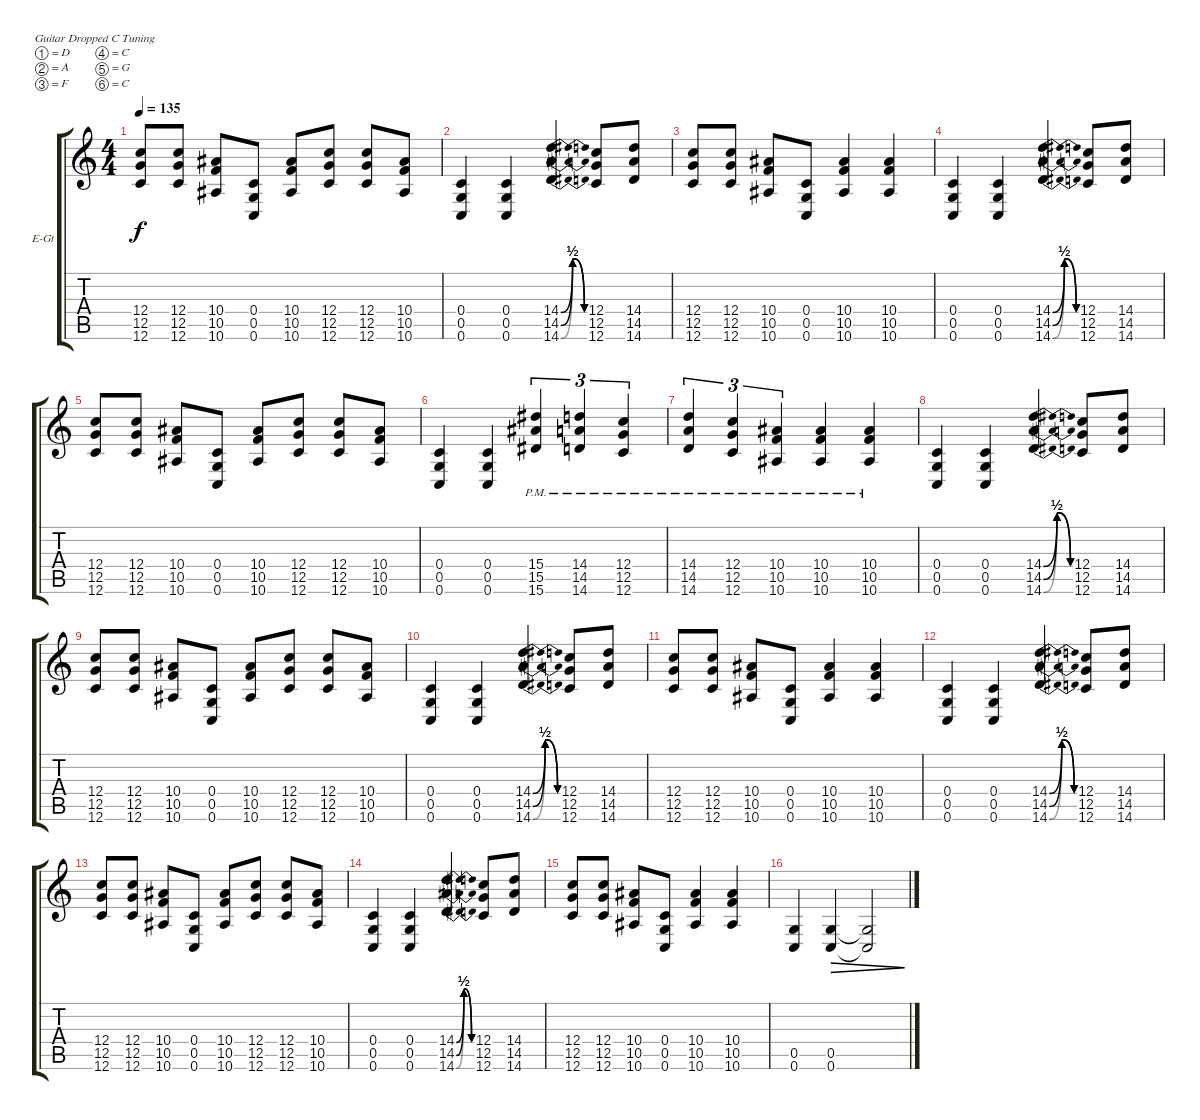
\defaultSystemsLayout 4
\bracketExtendMode groupsimilarinstruments
\firstSystemTrackNameOrientation horizontal
\otherSystemsTrackNameOrientation horizontal
\track ("Electric Guitar" "E-Gt") {instrument overdrivenguitar}
\staff {score tabs}
\tuning (D4 A3 F3 C3 G2 C2)
\ts (4 4)
\tempo 135
\clef g2
\ks c
(12.6 12.5 12.4).8{dy f} (12.5 12.6 12.4).8 (10.6 10.5 10.4).8 (0.6 0.5 0.4).8 (10.6 10.5 10.4).8 (12.5 12.6 12.4).8 (12.6 12.5 12.4).8 (10.5 10.6 10.4).8 |
(0.6 0.5 0.4).4 (0.6 0.5 0.4).4 (14.6{be (bendrelease 0 0 10.799999999999999 2 20.4 2 30 0)} 14.5{be (bendrelease 0 0 10.2 2 20.4 2 30 0)} 14.4{be (bendrelease 0 0 11.4 2 20.4 2 30 0)}).4 (12.6 12.5 12.4).8 (14.5 14.6 14.4).8 |
(12.6 12.5 12.4).8 (12.5 12.6 12.4).8 (10.6 10.5 10.4).8 (0.6 0.5 0.4).8 (10.6 10.5 10.4).4 (10.6 10.5 10.4).4 |
(0.6 0.5 0.4).4 (0.6 0.5 0.4).4 (14.6{be (bendrelease 0 0 10.799999999999999 2 20.4 2 30 0)} 14.5{be (bendrelease 0 0 10.2 2 20.4 2 30 0)} 14.4{be (bendrelease 0 0 11.4 2 20.4 2 30 0)}).4 (12.6 12.5 12.4).8 (14.5 14.6 14.4).8 |
(12.6 12.5 12.4).8 (12.5 12.6 12.4).8 (10.6 10.5 10.4).8 (0.6 0.5 0.4).8 (10.6 10.5 10.4).8 (12.5 12.6 12.4).8 (12.6 12.5 12.4).8 (10.5 10.6 10.4).8 |
(0.6 0.5 0.4).4 (0.6 0.5 0.4).4 (15.6{pm} 15.5{pm} 15.4{pm}).4{tu (3 2)} (14.6{pm} 14.5{pm} 14.4{pm}).4{tu (3 2)} (12.6{pm} 12.5{pm} 12.4{pm}).4{tu (3 2)} |
(14.4{pm} 14.5{pm} 14.6{pm}).4{tu (3 2)} (12.6{pm} 12.5{pm} 12.4{pm}).4{tu (3 2)} (10.6{pm} 10.5{pm} 10.4{pm}).4{tu (3 2)} (10.4{pm} 10.5{pm} 10.6{pm}).4 (10.6{pm} 10.5{pm} 10.4{pm}).4 |
(0.6 0.5 0.4).4 (0.6 0.5 0.4).4 (14.6{be (bendrelease 0 0 10.799999999999999 2 20.4 2 30 0)} 14.5{be (bendrelease 0 0 10.2 2 20.4 2 30 0)} 14.4{be (bendrelease 0 0 11.4 2 20.4 2 30 0)}).4 (12.6 12.5 12.4).8 (14.5 14.6 14.4).8 |
(12.6 12.5 12.4).8 (12.5 12.6 12.4).8 (10.6 10.5 10.4).8 (0.6 0.5 0.4).8 (10.6 10.5 10.4).8 (12.5 12.6 12.4).8 (12.6 12.5 12.4).8 (10.5 10.6 10.4).8 |
(0.6 0.5 0.4).4 (0.6 0.5 0.4).4 (14.6{be (bendrelease 0 0 10.799999999999999 2 20.4 2 30 0)} 14.5{be (bendrelease 0 0 10.2 2 20.4 2 30 0)} 14.4{be (bendrelease 0 0 11.4 2 20.4 2 30 0)}).4 (12.6 12.5 12.4).8 (14.5 14.6 14.4).8 |
(12.6 12.5 12.4).8 (12.5 12.6 12.4).8 (10.6 10.5 10.4).8 (0.6 0.5 0.4).8 (10.6 10.5 10.4).4 (10.6 10.5 10.4).4 |
(0.6 0.5 0.4).4 (0.6 0.5 0.4).4 (14.6{be (bendrelease 0 0 10.799999999999999 2 20.4 2 30 0)} 14.5{be (bendrelease 0 0 10.2 2 20.4 2 30 0)} 14.4{be (bendrelease 0 0 11.4 2 20.4 2 30 0)}).4 (12.6 12.5 12.4).8 (14.5 14.6 14.4).8 |
(12.6 12.5 12.4).8 (12.5 12.6 12.4).8 (10.6 10.5 10.4).8 (0.6 0.5 0.4).8 (10.6 10.5 10.4).8 (12.5 12.6 12.4).8 (12.6 12.5 12.4).8 (10.5 10.6 10.4).8 |
(0.6 0.5 0.4).4 (0.6 0.5 0.4).4 (14.6{be (bendrelease 0 0 10.799999999999999 2 20.4 2 30 0)} 14.5{be (bendrelease 0 0 10.2 2 20.4 2 30 0)} 14.4{be (bendrelease 0 0 11.4 2 20.4 2 30 0)}).4 (12.6 12.5 12.4).8 (14.5 14.6 14.4).8 |
(12.6 12.5 12.4).8 (12.5 12.6 12.4).8 (10.6 10.5 10.4).8 (0.6 0.5 0.4).8 (10.6 10.5 10.4).4 (10.6 10.5 10.4).4 |
(0.6 0.5).4 (0.5 0.6).4{dec} (0.5{t} 0.6{t}).2{dec}
